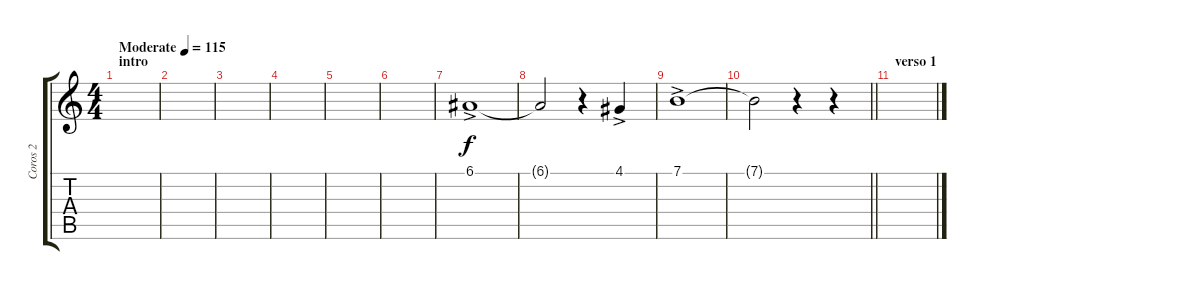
\track ("Coros 2" "Coros 2") {instrument piccolo}
\staff {score tabs}
\tuning (E4 B3 G3 D3 A2 E2) {hide}
\ts (4 4)
\section ("" "intro")
\tempo (115 "Moderate")
\clef g2
\ks c
|
|
|
|
|
|
6.1{ac}.1 |
6.1{t}.2 r.4 4.1{ac}.4 |
7.1{ac}.1 |
\barLineRight lightlight
7.1{t}.2 r.4 r.4 |
\section ("" "verso 1")
